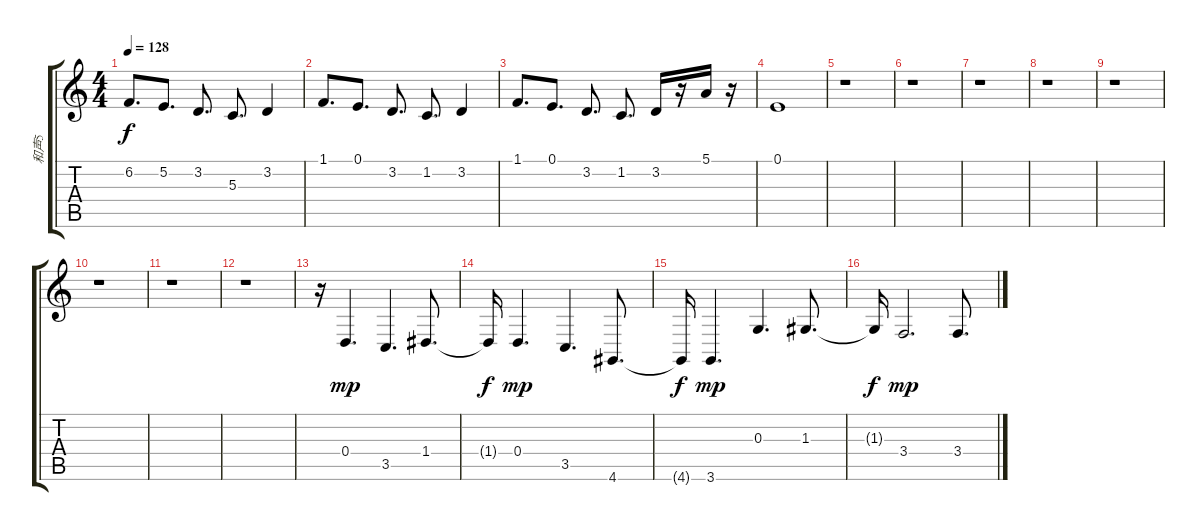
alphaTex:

\track ("和声5" "和声5") {instrument brasssection}
\staff {score tabs}
\tuning (E4 B3 G3 D3 A2 E2) {hide}
\ts (4 4)
\tempo 128
\clef g2
\ks c
6.2.8{d dy f} 5.2.8{d} 3.2.8{d} 5.3.8{d} 3.2.4 |
1.1.8{d} 0.1.8{d} 3.2.8{d} 1.2.8{d} 3.2.4 |
1.1.8{d} 0.1.8{d} 3.2.8{d} 1.2.8{d} 3.2.16 r.16 5.1.16 r.16 |
0.1.1 |
r.1 |
r.1 |
r.1 |
r.1 |
r.1 |
r.1 |
r.1 |
r.1 |
r.16 0.4.4{d dy mp instrument overdrivenguitar} 3.5.4{d} 1.4.8{d} |
1.4{t}.16{dy f} 0.4.4{d dy mp} 3.5.4{d} 4.6.8{d} |
4.6{t}.16{dy f} 3.6.4{d dy mp} 0.3.4{d} 1.3.8{d} |
1.3{t}.16{dy f} 3.4.2{d dy mp} 3.4.8{d}
